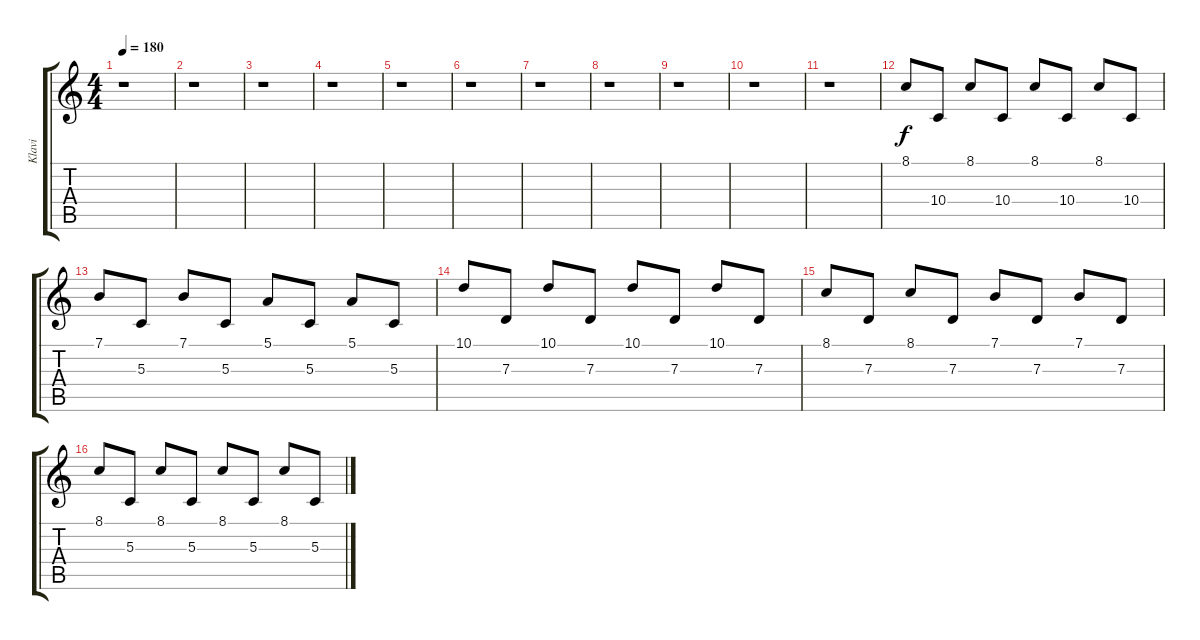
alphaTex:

\track ("Klavi" "Klavi") {instrument pad3polysynth}
\staff {score tabs}
\tuning (E4 B3 G3 D3 A2 E2) {hide}
\ts (4 4)
\tempo 180
\clef g2
\ks c
r.1{dy f} |
r.1 |
r.1 |
r.1 |
r.1 |
r.1 |
r.1 |
r.1 |
r.1 |
r.1 |
r.1 |
8.1.8 10.4.8 8.1.8 10.4.8 8.1.8 10.4.8 8.1.8 10.4.8 |
7.1.8 5.3.8 7.1.8 5.3.8 5.1.8 5.3.8 5.1.8 5.3.8 |
10.1.8 7.3.8 10.1.8 7.3.8 10.1.8 7.3.8 10.1.8 7.3.8 |
8.1.8 7.3.8 8.1.8 7.3.8 7.1.8 7.3.8 7.1.8 7.3.8 |
8.1.8 5.3.8 8.1.8 5.3.8 8.1.8 5.3.8 8.1.8 5.3.8
